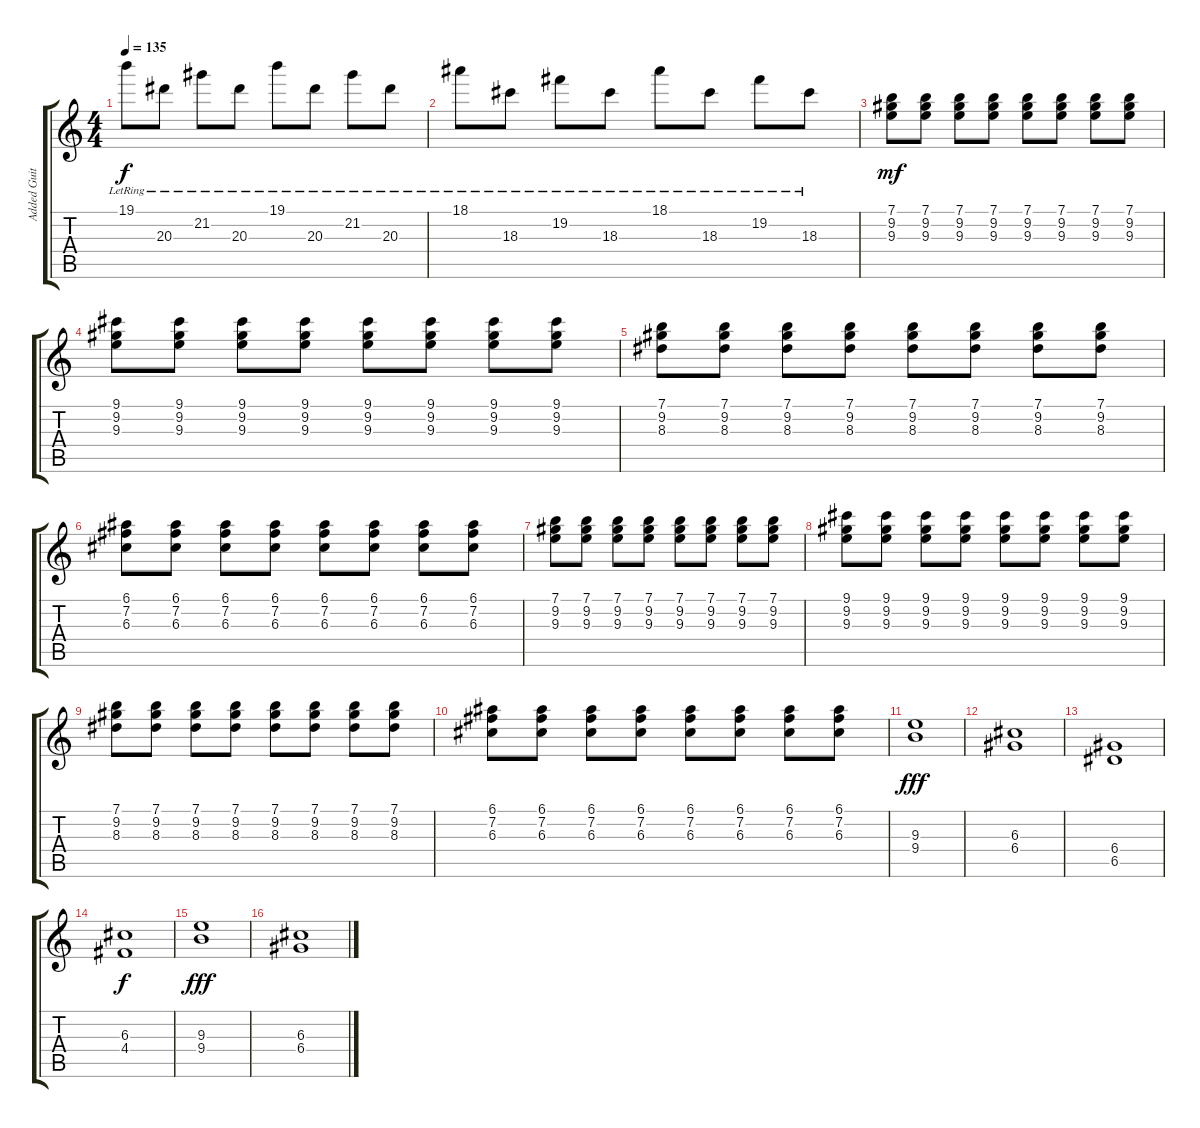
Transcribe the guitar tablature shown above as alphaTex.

\track ("Added Guitar " "Added Guit") {instrument electricguitarjazz}
\staff {score tabs}
\tuning (E4 B3 G3 D3 A2 E2) {hide}
\ts (4 4)
\tempo 135
\clef g2
\ks c
19.1{lr}.8{dy f} 20.3{lr}.8 21.2{lr}.8 20.3{lr}.8 19.1{lr}.8 20.3{lr}.8 21.2{lr}.8 20.3{lr}.8 |
18.1{lr}.8 18.3{lr}.8 19.2{lr}.8 18.3{lr}.8 18.1{lr}.8 18.3{lr}.8 19.2{lr}.8 18.3{lr}.8 |
(7.1 9.2 9.3).8{dy mf volume 13 instrument electricguitarjazz} (7.1 9.2 9.3).8 (7.1 9.2 9.3).8 (7.1 9.2 9.3).8 (7.1 9.2 9.3).8 (7.1 9.2 9.3).8 (7.1 9.2 9.3).8 (7.1 9.2 9.3).8 |
(9.1 9.2 9.3).8 (9.1 9.2 9.3).8 (9.1 9.2 9.3).8 (9.1 9.2 9.3).8 (9.1 9.2 9.3).8 (9.1 9.2 9.3).8 (9.1 9.2 9.3).8 (9.1 9.2 9.3).8 |
(7.1 9.2 8.3).8 (7.1 9.2 8.3).8 (7.1 9.2 8.3).8 (7.1 9.2 8.3).8 (7.1 9.2 8.3).8 (7.1 9.2 8.3).8 (7.1 9.2 8.3).8 (7.1 9.2 8.3).8 |
(6.1 7.2 6.3).8 (6.1 7.2 6.3).8 (6.1 7.2 6.3).8 (6.1 7.2 6.3).8 (6.1 7.2 6.3).8 (6.1 7.2 6.3).8 (6.1 7.2 6.3).8 (6.1 7.2 6.3).8 |
(7.1 9.2 9.3).8 (7.1 9.2 9.3).8 (7.1 9.2 9.3).8 (7.1 9.2 9.3).8 (7.1 9.2 9.3).8 (7.1 9.2 9.3).8 (7.1 9.2 9.3).8 (7.1 9.2 9.3).8 |
(9.1 9.2 9.3).8 (9.1 9.2 9.3).8 (9.1 9.2 9.3).8 (9.1 9.2 9.3).8 (9.1 9.2 9.3).8 (9.1 9.2 9.3).8 (9.1 9.2 9.3).8 (9.1 9.2 9.3).8 |
(7.1 9.2 8.3).8 (7.1 9.2 8.3).8 (7.1 9.2 8.3).8 (7.1 9.2 8.3).8 (7.1 9.2 8.3).8 (7.1 9.2 8.3).8 (7.1 9.2 8.3).8 (7.1 9.2 8.3).8 |
(6.1 7.2 6.3).8 (6.1 7.2 6.3).8 (6.1 7.2 6.3).8 (6.1 7.2 6.3).8 (6.1 7.2 6.3).8 (6.1 7.2 6.3).8 (6.1 7.2 6.3).8 (6.1 7.2 6.3).8 |
(9.3 9.4).1{dy fff volume 7 instrument brightacousticpiano} |
(6.3 6.4).1 |
(6.4 6.5).1 |
(6.3 4.4).1{dy f} |
(9.3 9.4).1{dy fff} |
(6.3 6.4).1
